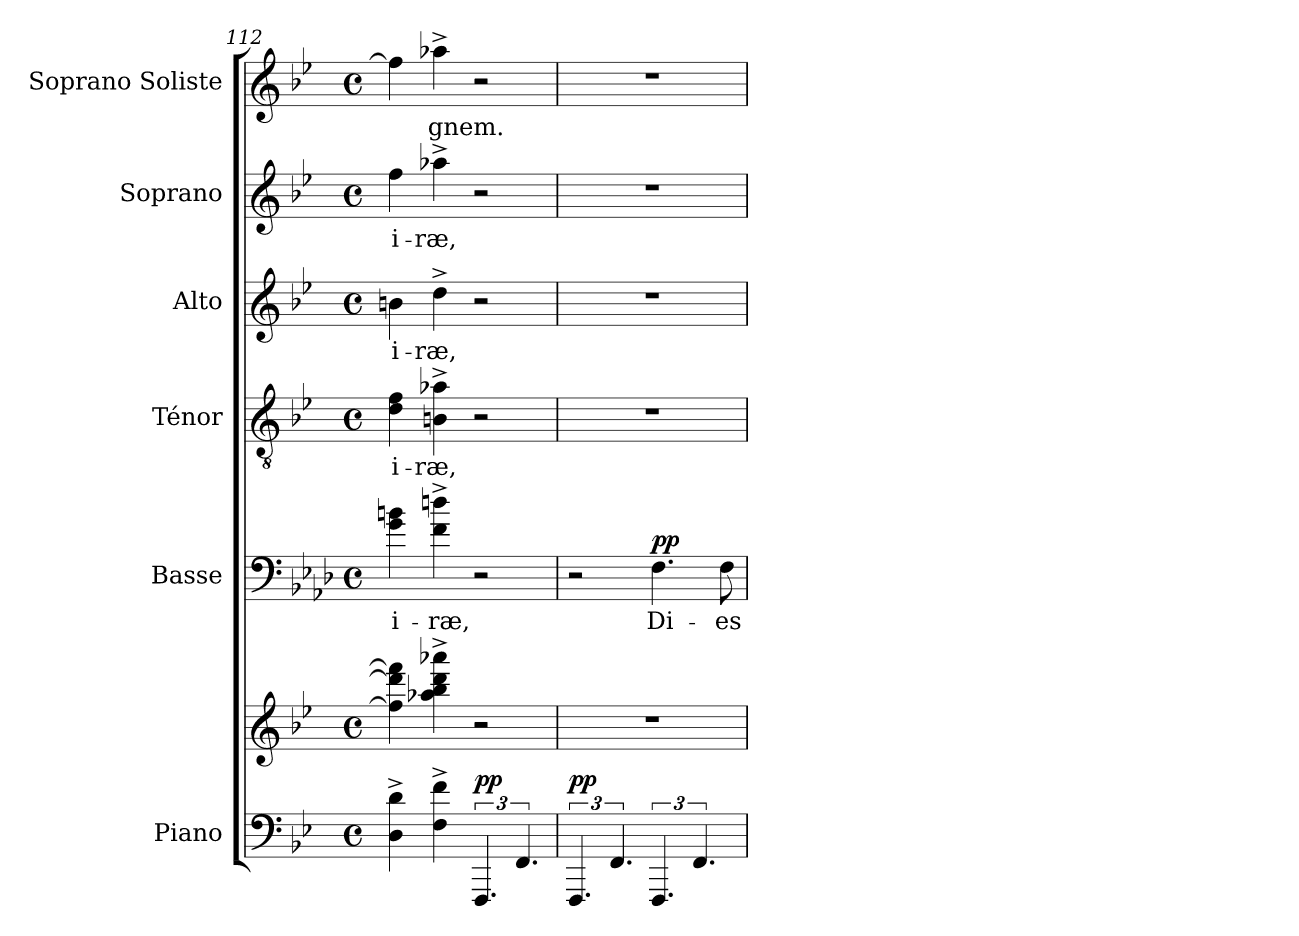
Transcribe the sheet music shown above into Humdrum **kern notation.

**kern	**kern	**dynam	**kern	**text	**dynam	**kern	**text	**kern	**text	**kern	**text	**kern	**text
*part6	*part6	*part6	*part5	*part5	*part5	*part4	*part4	*part3	*part3	*part2	*part2	*part1	*part1
*staff7	*staff6	*staff6/7	*staff5	*staff5	*staff5	*staff4	*staff4	*staff3	*staff3	*staff2	*staff2	*staff1	*staff1
*I"Piano	*	*	*I"Basse	*	*	*I"Ténor	*	*I"Alto	*	*I"Soprano	*	*I"Soprano Soliste	*
*I'Pno.	*	*	*I'B.	*	*	*I'T.	*	*I'A.	*	*I'S.	*	*	*
*clefF4	*clefG2	*	*clefF4	*	*	*clefGv2	*	*clefG2	*	*clefG2	*	*clefG2	*
*	*	*	*ITrd8c14	*	*	*	*	*	*	*	*	*	*
*k[b-e-]	*k[b-e-]	*	*k[b-e-a-d-]	*	*	*k[b-e-]	*	*k[b-e-]	*	*k[b-e-]	*	*k[b-e-]	*
*M4/4	*M4/4	*	*M4/4	*	*	*M4/4	*	*M4/4	*	*M4/4	*	*M4/4	*
*met(c)	*met(c)	*	*met(c)	*	*	*met(c)	*	*met(c)	*	*met(c)	*	*met(c)	*
=112	=112	=112	=112	=112	=112	=112	=112	=112	=112	=112	=112	=112	=112
4D\^ 4d\^	4ff\] 4ddd\] 4fff\]	.	4Gi\ 4Bni\	i-	.	4d\ 4f\	i-	4bn\	i-	4ff\	i-	4ff\]	.
4F\^ 4f\^	4aa-X\^ 4bb-\^ 4ddd\^ 4aaa-X\^	.	4Fi\^ 4dni\^	-ræ,	.	4Bn\^ 4a-X\^	-ræ,	4dd^\	-ræ,	4aa-X^\	-ræ,	4aa-X^\	-gnem.
!	!	!LO:DY:a=2	!	!	!	!	!	!	!	!	!	!	!
6.FFF/	2r	pp	2r	.	.	2r	.	2r	.	2r	.	2r	.
6.FF/	.	.	.	.	.	.	.	.	.	.	.	.	.
!!LO:LB:g=z
=113	=113	=113	=113	=113	=113	=113	=113	=113	=113	=113	=113	=113	=113
!	!	!LO:DY:a=2	!	!	!	!	!	!	!	!	!	!	!
6.FFF/	1r	pp	2r	.	.	1r	.	1r	.	1r	.	1r	.
6.FF/	.	.	.	.	.	.	.	.	.	.	.	.	.
!	!	!	!	!	!LO:DY:a	!	!	!	!	!	!	!	!
6.FFF/	.	.	4.FFi\	Di-	pp	.	.	.	.	.	.	.	.
6.FF/	.	.	.	.	.	.	.	.	.	.	.	.	.
.	.	.	8FFi\	-es	.	.	.	.	.	.	.	.	.
=	=	=	=	=	=	=	=	=	=	=	=	=	=
*-	*-	*-	*-	*-	*-	*-	*-	*-	*-	*-	*-	*-	*-
